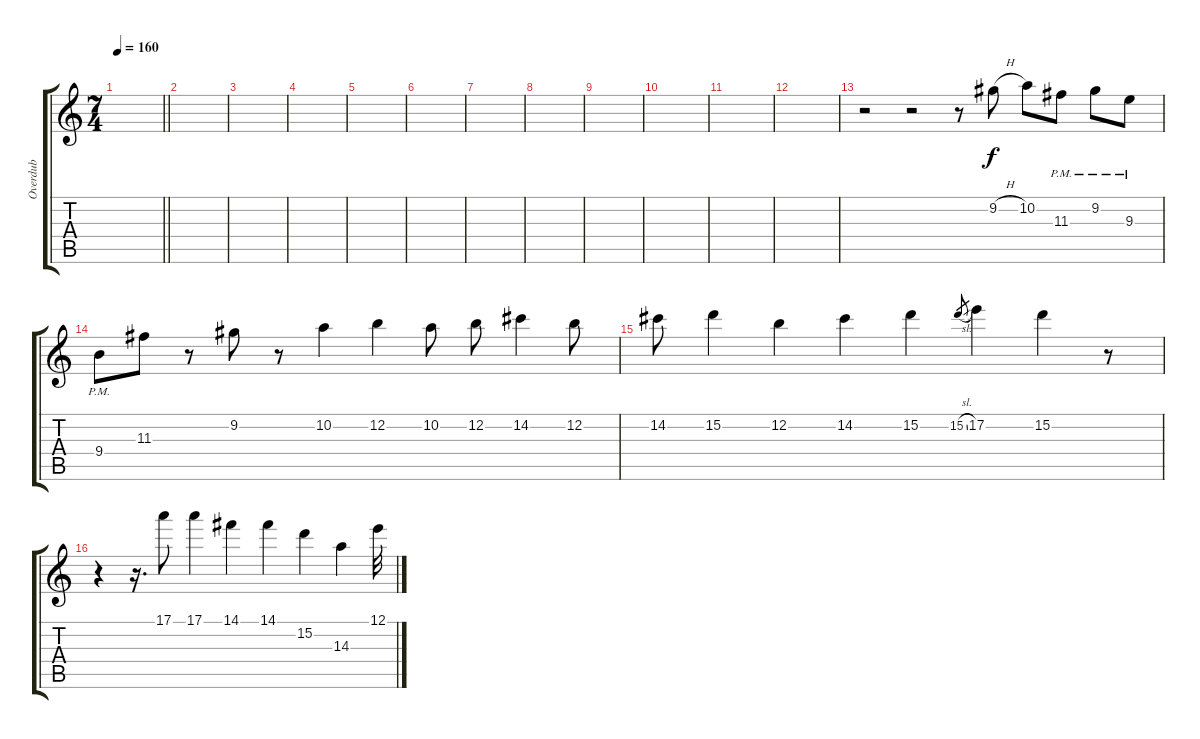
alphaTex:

\track ("Overdub" "Overdub") {instrument overdrivenguitar}
\staff {score tabs}
\tuning (E4 B3 G3 D3 A2 E2) {hide}
\ts (7 4)
\tempo 160
\clef g2
\barLineRight lightlight
\ks c
|
|
|
|
|
|
|
|
|
|
|
|
r.2{volume 10} r.2 r.8 9.2{h}.8 10.2.8 11.3{pm}.8 9.2{pm}.8 9.3{pm}.8 |
9.4{pm}.8 11.3.8 r.8 9.2.8 r.8 10.2.4 12.2.4 10.2.8 12.2.8 14.2.4 12.2.8 |
14.2.8 15.2.4 12.2.4 14.2.4 15.2.4 15.2{sl}.8{gr} 17.2.4 15.2.4 r.8 |
r.4 r.16{d} 17.1.8 17.1.4 14.1.4 14.1.4 15.2.4 14.3.4 12.1.32
